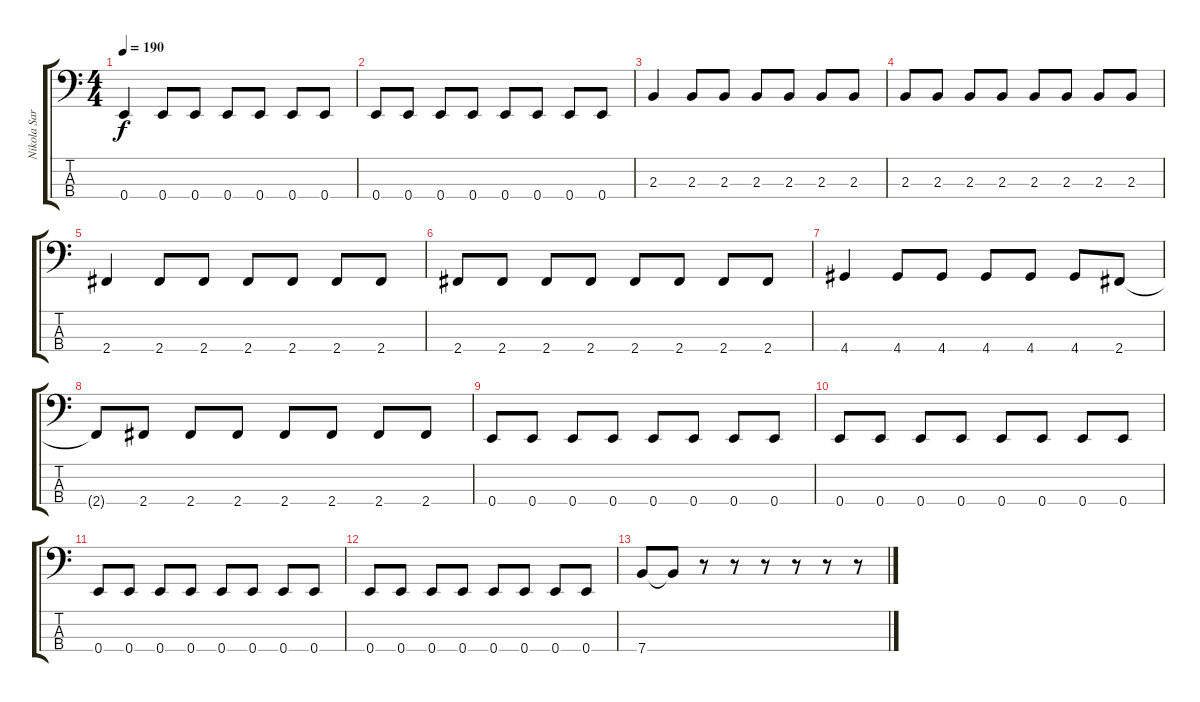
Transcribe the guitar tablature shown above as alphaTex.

\track ("Nikola Sarcevic" "Nikola Sar") {instrument electricbassfinger}
\staff {score tabs}
\tuning (G2 D2 A1 E1) {hide}
\ts (4 4)
\tempo 190
\clef f4
\ks c
0.4.4{dy f} 0.4.8 0.4.8 0.4.8 0.4.8 0.4.8 0.4.8 |
0.4.8 0.4.8 0.4.8 0.4.8 0.4.8 0.4.8 0.4.8 0.4.8 |
2.3.4 2.3.8 2.3.8 2.3.8 2.3.8 2.3.8 2.3.8 |
2.3.8 2.3.8 2.3.8 2.3.8 2.3.8 2.3.8 2.3.8 2.3.8 |
2.4.4 2.4.8 2.4.8 2.4.8 2.4.8 2.4.8 2.4.8 |
2.4.8 2.4.8 2.4.8 2.4.8 2.4.8 2.4.8 2.4.8 2.4.8 |
4.4.4 4.4.8 4.4.8 4.4.8 4.4.8 4.4.8 2.4.8 |
2.4{t}.8 2.4.8 2.4.8 2.4.8 2.4.8 2.4.8 2.4.8 2.4.8 |
0.4.8 0.4.8 0.4.8 0.4.8 0.4.8 0.4.8 0.4.8 0.4.8 |
0.4.8 0.4.8 0.4.8 0.4.8 0.4.8 0.4.8 0.4.8 0.4.8 |
0.4.8 0.4.8 0.4.8 0.4.8 0.4.8 0.4.8 0.4.8 0.4.8 |
0.4.8 0.4.8 0.4.8 0.4.8 0.4.8 0.4.8 0.4.8 0.4.8 |
7.4.8 7.4{t}.8 r.8 r.8 r.8 r.8 r.8 r.8
